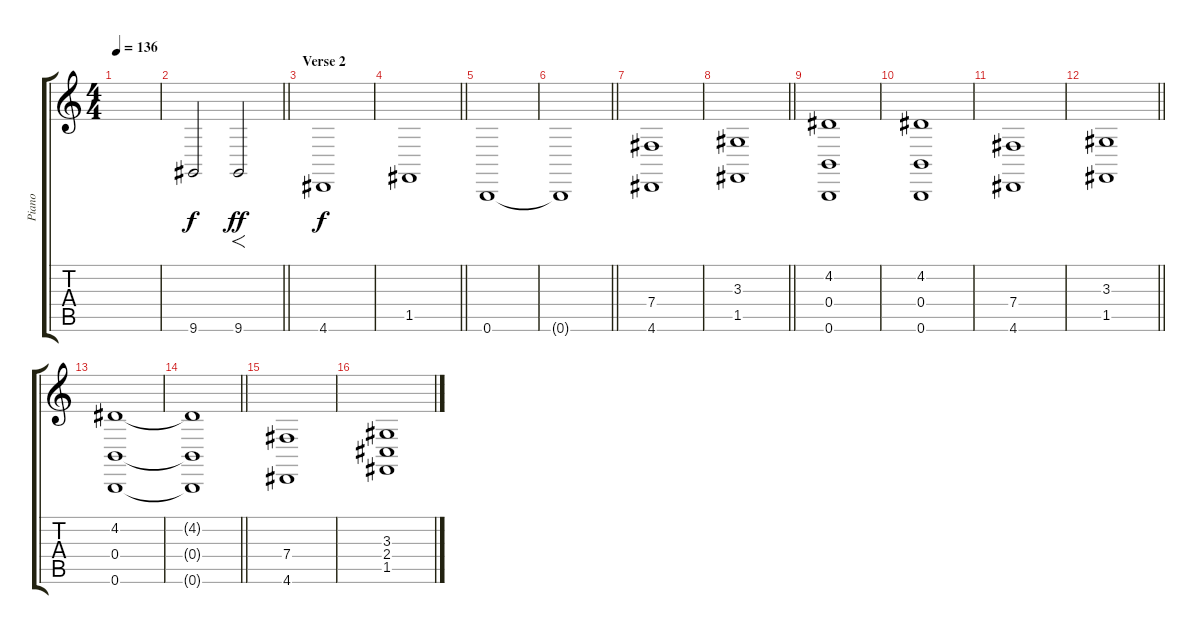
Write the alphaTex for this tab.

\track ("Piano" "Piano") {instrument acousticgrandpiano}
\staff {score tabs}
\tuning (D4 B3 F3 B2 F2 B1) {hide}
\ts (4 4)
\tempo 136
\clef g2
\ks c
|
\barLineRight lightlight
9.6.2 9.6.2{f dy ff} |
\section ("" "Verse 2")
4.6.1{dy f} |
\barLineRight lightlight
1.5.1 |
0.6.1 |
\barLineRight lightlight
0.6{t}.1 |
(7.4 4.6).1 |
\barLineRight lightlight
(3.3 1.5).1 |
(4.2 0.4 0.6).1 |
(4.2 0.4 0.6).1 |
(7.4 4.6).1 |
\barLineRight lightlight
(3.3 1.5).1 |
(4.2 0.4 0.6).1 |
\barLineRight lightlight
(4.2{t} 0.4{t} 0.6{t}).1 |
(7.4 4.6).1 |
(3.3 2.4 1.5).1
